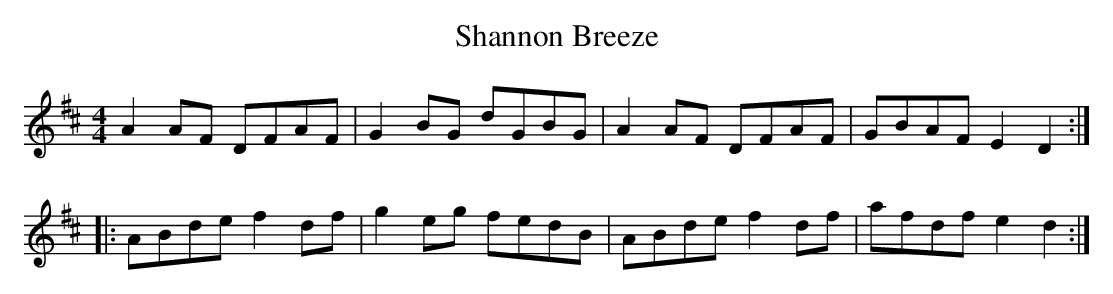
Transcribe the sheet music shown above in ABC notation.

X:1
T:Shannon Breeze
M:4/4
K:D
A2 AF DFAF|G2 BG dGBG|A2 AF DFAF|GBAF E2 D2 :|
|: ABde f2 df|g2 eg fedB|ABde f2 df|afdf e2 d2 :|
